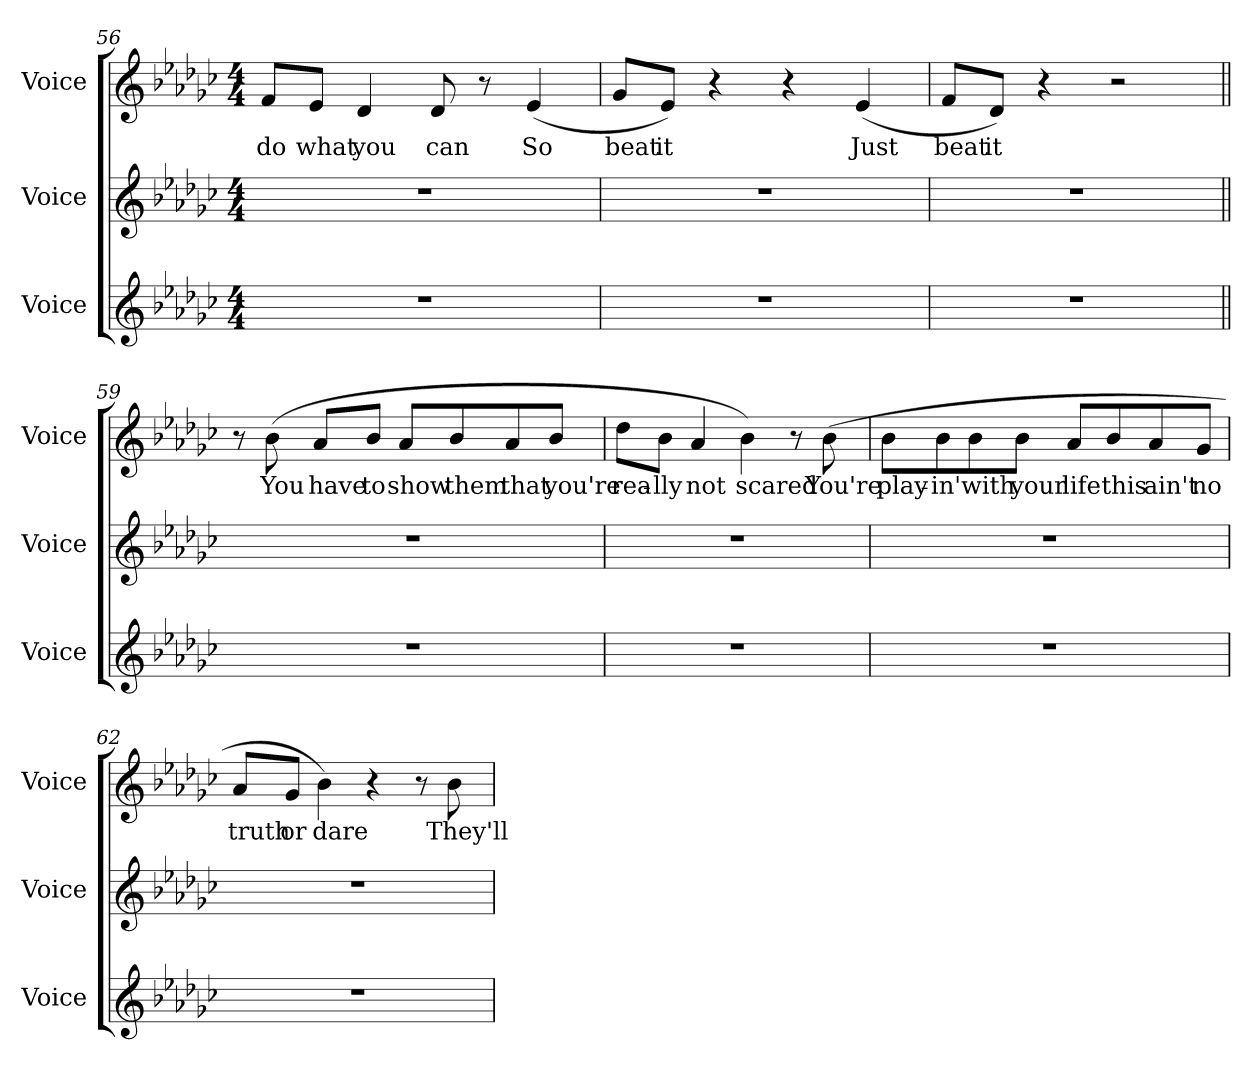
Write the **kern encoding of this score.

**kern	**kern	**kern	**text
*part3	*part2	*part1	*part1
*staff3	*staff2	*staff1	*staff1
*I"Voice	*I"Voice	*I"Voice	*
*I'Voice	*I'Voice	*I'Voice	*
!!LO:PB:g=z
*clefG2	*clefG2	*clefG2	*
*k[b-e-a-d-g-c-]	*k[b-e-a-d-g-c-]	*k[b-e-a-d-g-c-]	*
*e-:	*e-:	*e-:	*
*M4/4	*M4/4	*M4/4	*
=56	=56	=56	=56
!	!	!	!LO:LY:b:color=#000000
1r	1r	8fi/L	do
!	!	!	!LO:LY:b:color=#000000
.	.	8e-i/J	what
!	!	!	!LO:LY:b:color=#000000
.	.	4d-i/	you
!	!	!	!LO:LY:b:color=#000000
.	.	8d-i/	can
.	.	8r	.
!	!	!	!LO:LY:b:color=#000000
.	.	(4e-i/	So
=57	=57	=57	=57
!	!	!	!LO:LY:b:color=#000000
1r	1r	8g-i/L	beat
!	!	!	!LO:LY:b:color=#000000
.	.	8e-i/J)	it
.	.	4r	.
.	.	4r	.
!	!	!	!LO:LY:b:color=#000000
.	.	(4e-i/	Just
=58	=58	=58	=58
!	!	!	!LO:LY:b:color=#000000
1r	1r	8fi/L	beat
!	!	!	!LO:LY:b:color=#000000
.	.	8d-i/J)	it
.	.	4r	.
.	.	2r	.
=59||	=59||	=59||	=59||
1r	1r	8r	.
!	!	!	!LO:LY:b:color=#000000
.	.	(8b-i\	You
!	!	!	!LO:LY:b:color=#000000
.	.	8a-i/L	have
!	!	!	!LO:LY:b:color=#000000
.	.	8b-i/J	to
!	!	!	!LO:LY:b:color=#000000
.	.	8a-i/L	show
!	!	!	!LO:LY:b:color=#000000
.	.	8b-i/	them
!	!	!	!LO:LY:b:color=#000000
.	.	8a-i/	that
!	!	!	!LO:LY:b:color=#000000
.	.	8b-i/J	you're
!!LO:LB:g=z
=60	=60	=60	=60
!	!	!	!LO:LY:b:color=#000000
1r	1r	8dd-i\L	rea-
!	!	!	!LO:LY:b:color=#000000
.	.	8b-i\J	-lly
!	!	!	!LO:LY:b:color=#000000
.	.	4a-i/	not
!	!	!	!LO:LY:b:color=#000000
.	.	4b-i\)	scared
.	.	8r	.
!	!	!	!LO:LY:b:color=#000000
.	.	(8b-i\	You're
=61	=61	=61	=61
!	!	!	!LO:LY:b:color=#000000
1r	1r	8b-i\L	play-
!	!	!	!LO:LY:b:color=#000000
.	.	8b-i\	-in'
!	!	!	!LO:LY:b:color=#000000
.	.	8b-i\	with
!	!	!	!LO:LY:b:color=#000000
.	.	8b-i\J	your
!	!	!	!LO:LY:b:color=#000000
.	.	8a-i/L	life
!	!	!	!LO:LY:b:color=#000000
.	.	8b-i/	this
!	!	!	!LO:LY:b:color=#000000
.	.	8a-i/	ain't
!	!	!	!LO:LY:b:color=#000000
.	.	8g-i/J	no
=62	=62	=62	=62
!	!	!	!LO:LY:b:color=#000000
1r	1r	8a-i/L	truth
!	!	!	!LO:LY:b:color=#000000
.	.	8g-i/J	or
!	!	!	!LO:LY:b:color=#000000
.	.	4b-i\)	dare
.	.	4r	.
.	.	8r	.
!	!	!	!LO:LY:b:color=#000000
.	.	8b-i\	They'll
=	=	=	=
*-	*-	*-	*-
